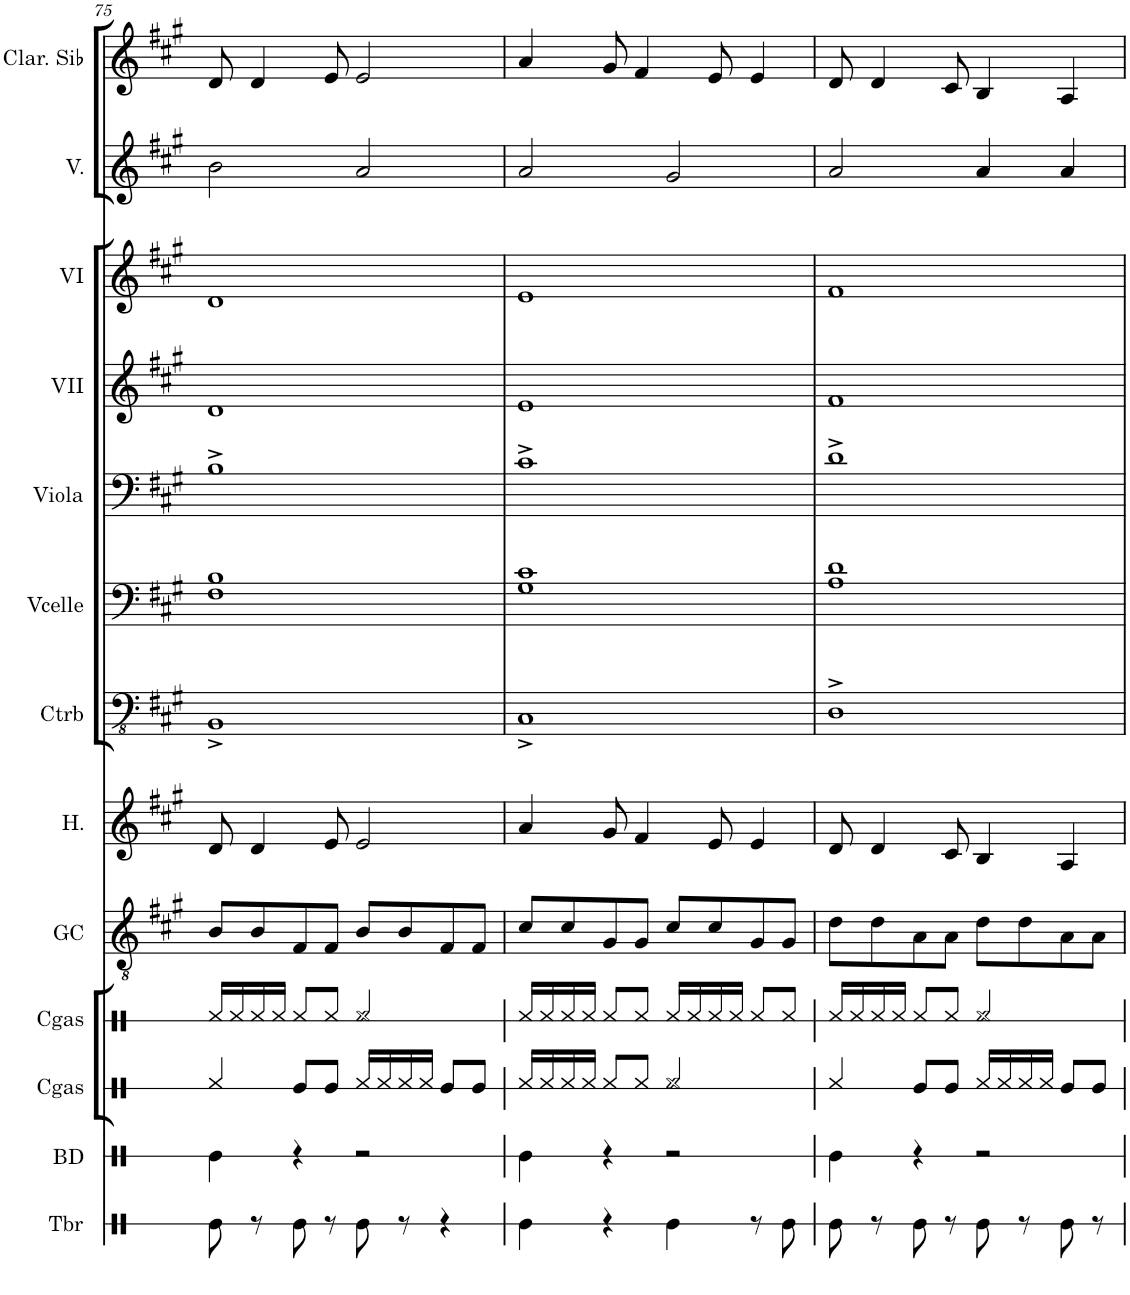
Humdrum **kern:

**kern	**kern	**kern	**kern	**kern	**kern	**kern	**kern	**kern
*part9	*part8	*part7	*part6	*part5	*part4	*part3	*part2	*part1
*staff9	*staff8	*staff7	*staff6	*staff5	*staff4	*staff3	*staff2	*staff1
*I"Classical Guitar	*I"Harp	*I"Contrabass	*I"Violoncello	*I"Viola	*I"Violin II	*I"Violin I	*I"Vox	*I"Clarinette en Sib
*	*I'H.	*I'Ctrb	*	*I'Viola	*I'VII	*I'VI	*I'V.	*I'Clar. Sib
!!LO:PB:g=z
*clefGv2	*clefG2	*clefFv4	*clefF4	*clefF4	*clefG2	*clefG2	*clefG2	*clefG2
*	*	*ITrd7c12	*	*	*	*	*	*ITrd1c2
*k[f#c#g#]	*k[f#c#g#]	*k[f#c#g#]	*k[f#c#g#]	*k[f#c#g#]	*k[f#c#g#]	*k[f#c#g#]	*k[f#c#g#]	*k[f#c#g#]
*M4/4	*M4/4	*M4/4	*M4/4	*M4/4	*M4/4	*M4/4	*M4/4	*M4/4
=75	=75	=75	=75	=75	=75	=75	=75	=75
8B/L	8d/	1BBB^	1F# 1B	1B^	1d	1d	2b\	8d/
8B/	4d/	.	.	.	.	.	.	4d/
8F#/	.	.	.	.	.	.	.	.
8F#/J	8e/	.	.	.	.	.	.	8e/
8B/L	2e/	.	.	.	.	.	2a/	2e/
8B/	.	.	.	.	.	.	.	.
8F#/	.	.	.	.	.	.	.	.
8F#/J	.	.	.	.	.	.	.	.
=76	=76	=76	=76	=76	=76	=76	=76	=76
8c#/L	4a/	1CC#^	1G# 1c#	1c#^	1e	1e	2a/	4a/
8c#/	.	.	.	.	.	.	.	.
8G#/	8g#/	.	.	.	.	.	.	8g#/
8G#/J	4f#/	.	.	.	.	.	.	4f#/
8c#/L	.	.	.	.	.	.	2g#/	.
8c#/	8e/	.	.	.	.	.	.	8e/
8G#/	4e/	.	.	.	.	.	.	4e/
8G#/J	.	.	.	.	.	.	.	.
=77	=77	=77	=77	=77	=77	=77	=77	=77
8d\L	8d/	1DD^	1A 1d	1d^	1f#	1f#	2a/	8d/
8d\	4d/	.	.	.	.	.	.	4d/
8A\	.	.	.	.	.	.	.	.
8A\J	8c#/	.	.	.	.	.	.	8c#/
8d\L	4B/	.	.	.	.	.	4a/	4B/
8d\	.	.	.	.	.	.	.	.
8A\	4A/	.	.	.	.	.	4a/	4A/
8A\J	.	.	.	.	.	.	.	.
=	=	=	=	=	=	=	=	=
*-	*-	*-	*-	*-	*-	*-	*-	*-
